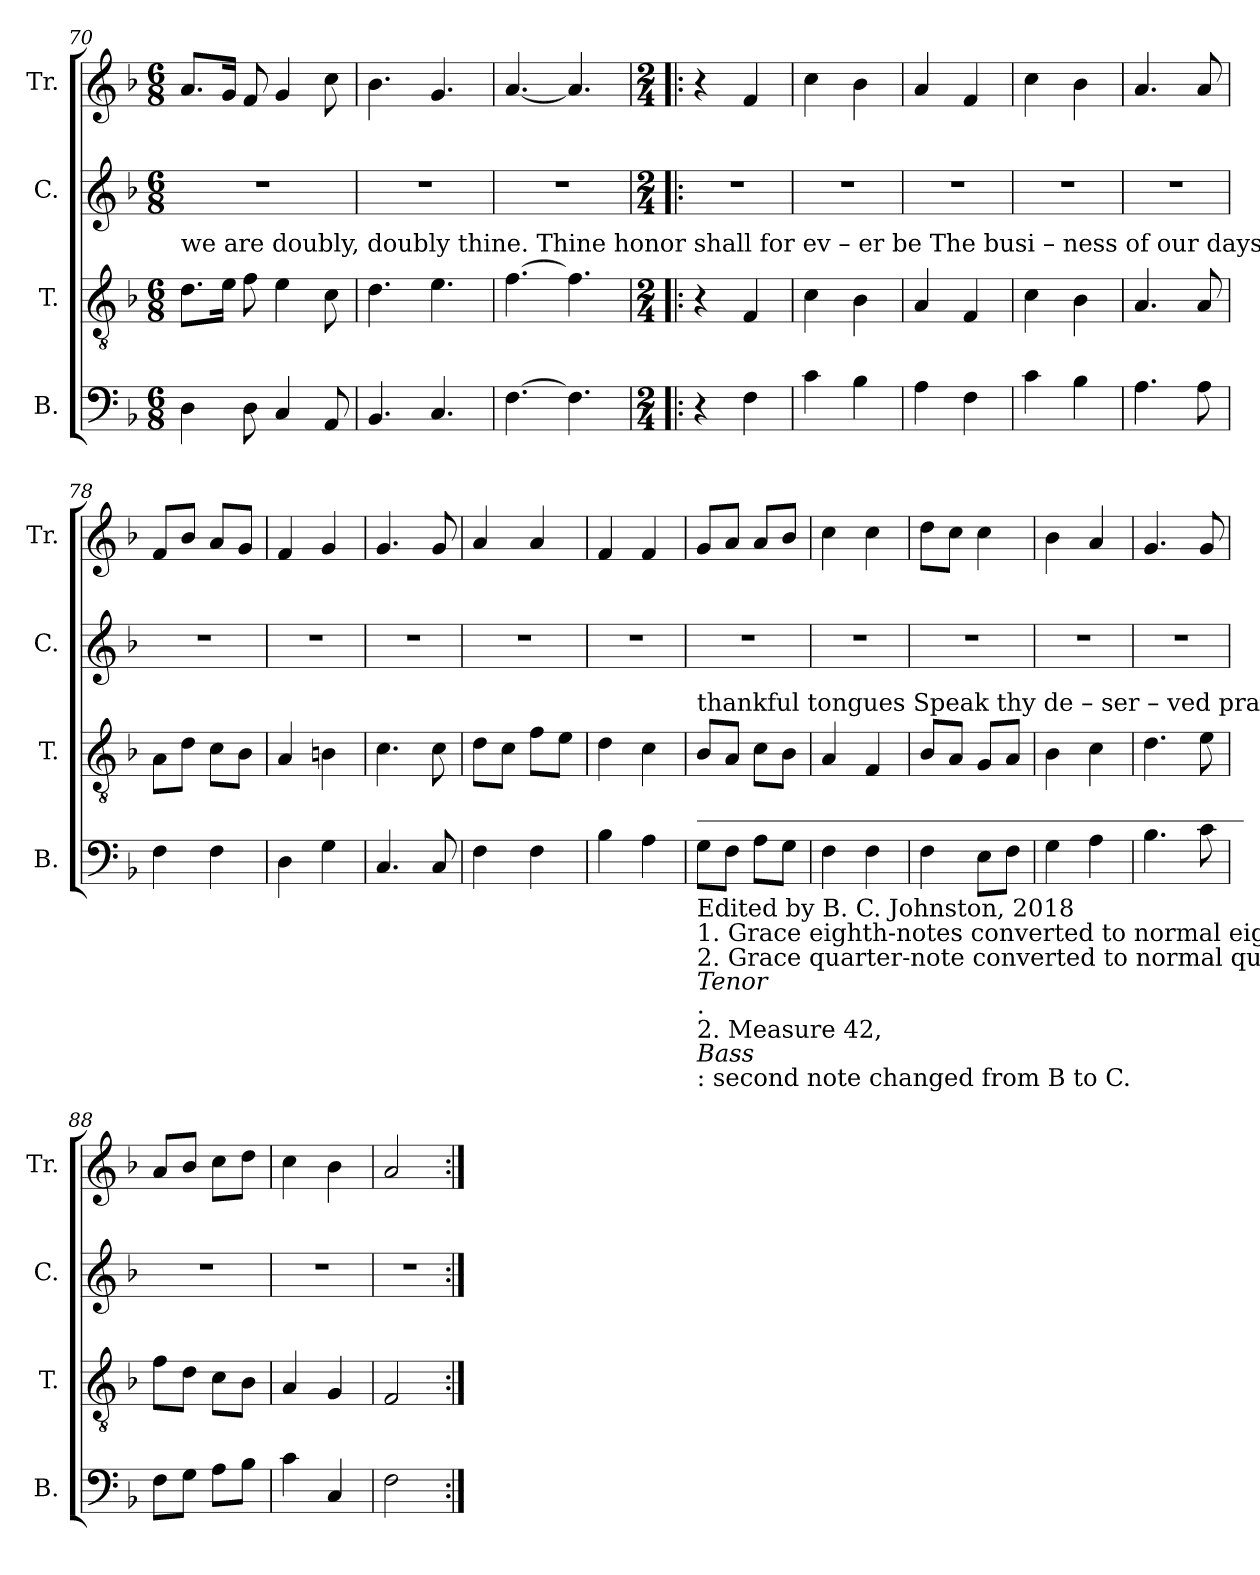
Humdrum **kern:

**kern	**kern	**kern	**kern
*part4	*part3	*part2	*part1
*staff4	*staff3	*staff2	*staff1
*I"B.	*I"T.	*I"C.	*I"Tr.
*I'B.	*I'T.	*I'C.	*I'Tr.
*clefF4	*clefGv2	*clefG2	*clefG2
*k[b-]	*k[b-]	*k[b-]	*k[b-]
*M6/8	*M6/8	*M6/8	*M6/8
=70	=70	=70	=70
!	!LO:TX:a:t=we   are  doubly,   doubly   thine.                 Thine honor shall for  ev – er   be   The  busi – ness    of  our  days;  For  ev   –  er    shall  our	!	!
4D\	8.d\L	2.r	8.a/L
.	16e\Jk	.	16g/Jk
8D\	8f\	.	8f/
4C/	4e\	.	4g/
8AA/	8c\	.	8cc\
=71	=71	=71	=71
4.BB-/	4.d\	2.r	4.b-\
4.C/	4.e\	.	4.g/
=72	=72	=72	=72
[4.F\	[4.f\	2.r	[4.a/
4.F\]	4.f\]	.	4.a/]
=73!|:	=73!|:	=73!|:	=73!|:
*M2/4	*M2/4	*M2/4	*M2/4
4r	4r	2r	4r
4F\	4F/	.	4f/
=74	=74	=74	=74
4c\	4c\	2r	4cc\
4B-\	4B-\	.	4b-\
=75	=75	=75	=75
4A\	4A/	2r	4a/
4F\	4F/	.	4f/
=76	=76	=76	=76
4c\	4c\	2r	4cc\
4B-\	4B-\	.	4b-\
=77	=77	=77	=77
4.A\	4.A/	2r	4.a/
8A\	8A/	.	8a/
=78	=78	=78	=78
4F\	8A\L	2r	8f/L
.	8d\J	.	8b-/J
4F\	8c\L	.	8a/L
.	8B-\J	.	8g/J
=79	=79	=79	=79
4D\	4A/	2r	4f/
4G\	4Bn\	.	4g/
=80	=80	=80	=80
4.C/	4.c\	2r	4.g/
8C/	8c\	.	8g/
=81	=81	=81	=81
4F\	8d\L	2r	4a/
.	8c\J	.	.
4F\	8f\L	.	4a/
.	8e\J	.	.
=82	=82	=82	=82
4B-\	4d\	2r	4f/
4A\	4c\	.	4f/
=83	=83	=83	=83
!	!LO:TX:a:t=thankful  tongues Speak  thy  de   –   ser – ved  praise,  Speak  thy  de  –  ser – ved  praise.	!	!
!LO:TX:a:t=_____________________________________________	!	!	!
!LO:TX:b:t=Edited by B. C. Johnston, 2018	!	!	!
!LO:TX:b:t=1. Grace eighth-notes converted to normal eighth-notes in measures 7, 27, and 28.	!	!	!
!LO:TX:b:t=2. Grace quarter-note converted to normal quarter-note in measure 37,	!	!	!
!LO:TX:b:i:t=Tenor	!	!	!
!LO:TX:b:t=.	!	!	!
!LO:TX:b:t=2. Measure 42,	!	!	!
!LO:TX:b:i:t=Bass	!	!	!
!LO:TX:b:t=&colon; second note changed from B to C.	!	!	!
8G\L	8B-/L	2r	8g/L
8F\J	8A/J	.	8a/J
8A\L	8c\L	.	8a/L
8G\J	8B-\J	.	8b-/J
=84	=84	=84	=84
4F\	4A/	2r	4cc\
4F\	4F/	.	4cc\
=85	=85	=85	=85
4F\	8B-/L	2r	8dd\L
.	8A/J	.	8cc\J
8E\L	8G/L	.	4cc\
8F\J	8A/J	.	.
=86	=86	=86	=86
4G\	4B-\	2r	4b-\
4A\	4c\	.	4a/
=87	=87	=87	=87
4.B-\	4.d\	2r	4.g/
8c\	8e\	.	8g/
=88	=88	=88	=88
8F\L	8f\L	2r	8a/L
8G\J	8d\J	.	8b-/J
8A\L	8c\L	.	8cc\L
8B-\J	8B-\J	.	8dd\J
=89	=89	=89	=89
4c\	4A/	2r	4cc\
4C/	4G/	.	4b-\
=90	=90	=90	=90
2F\	2F/	2r	2a/
=:|!	=:|!	=:|!	=:|!
*-	*-	*-	*-
